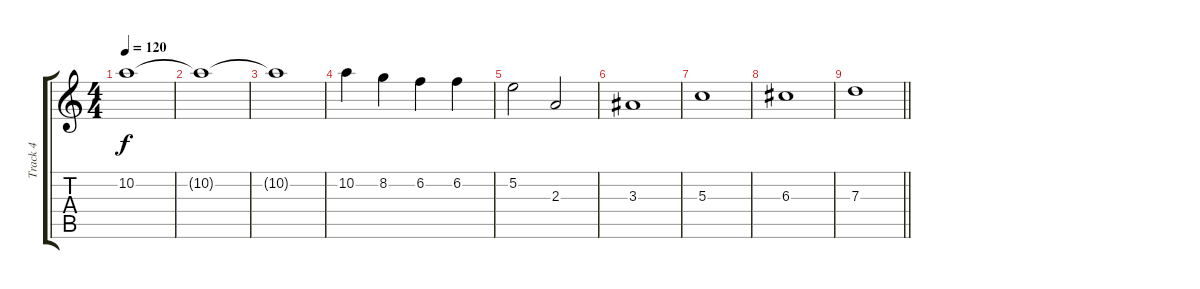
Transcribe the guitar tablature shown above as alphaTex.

\track ("Track 4" "Track 4") {instrument overdrivenguitar}
\staff {score tabs}
\tuning (E4 B3 G3 D3 A2 E2) {hide}
\ts (4 4)
\tempo 120
\clef g2
\ks c
10.2{t}.1{dy f} |
10.2{t}.1 |
10.2{t}.1 |
10.2.4 8.2.4 6.2.4 6.2.4 |
5.2.2 2.3.2 |
3.3.1 |
5.3.1 |
6.3.1 |
\barLineRight lightlight
7.3.1
